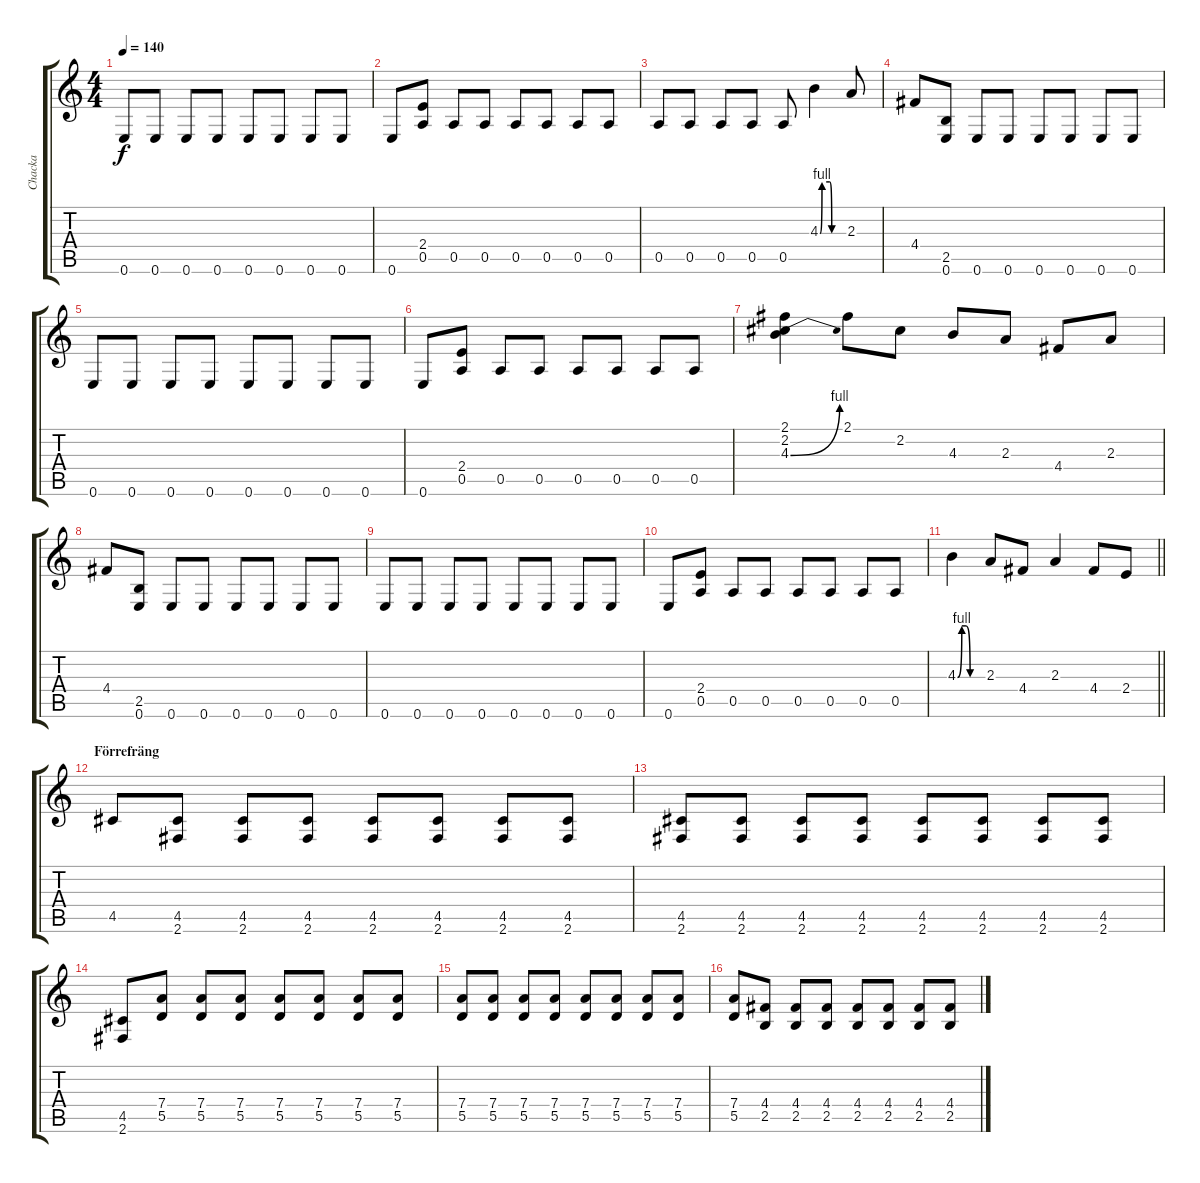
\track ("Chacka" "Chacka") {instrument distortionguitar}
\staff {score tabs}
\tuning (E4 B3 G3 D3 A2 E2) {hide}
\ts (4 4)
\tempo 140
\clef g2
\ks c
0.6.8{dy f} 0.6.8 0.6.8 0.6.8 0.6.8 0.6.8 0.6.8 0.6.8 |
0.6.8 (2.4 0.5).8 0.5.8 0.5.8 0.5.8 0.5.8 0.5.8 0.5.8 |
0.5.8 0.5.8 0.5.8 0.5.8 0.5.8 4.3{be (custom 0 0 5 4 25 4 30 0 60 0)}.4 2.3.8 |
4.4.8 (2.5 0.6).8 0.6.8 0.6.8 0.6.8 0.6.8 0.6.8 0.6.8 |
0.6.8 0.6.8 0.6.8 0.6.8 0.6.8 0.6.8 0.6.8 0.6.8 |
0.6.8 (2.4 0.5).8 0.5.8 0.5.8 0.5.8 0.5.8 0.5.8 0.5.8 |
(2.1 2.2 4.3{be (bend 0 0 60 4)}).4 2.1.8 2.2.8 4.3.8 2.3.8 4.4.8 2.3.8 |
4.4.8 (2.5 0.6).8 0.6.8 0.6.8 0.6.8 0.6.8 0.6.8 0.6.8 |
0.6.8 0.6.8 0.6.8 0.6.8 0.6.8 0.6.8 0.6.8 0.6.8 |
0.6.8 (2.4 0.5).8 0.5.8 0.5.8 0.5.8 0.5.8 0.5.8 0.5.8 |
\barLineRight lightlight
4.3{be (custom 0 0 10 4 20 4 30 0 60 0)}.4 2.3.8 4.4.8 2.3.4 4.4.8 2.4.8 |
\section ("" "Förrefräng")
4.5.8 (4.5 2.6).8 (4.5 2.6).8 (4.5 2.6).8 (4.5 2.6).8 (4.5 2.6).8 (4.5 2.6).8 (4.5 2.6).8 |
(4.5 2.6).8 (4.5 2.6).8 (4.5 2.6).8 (4.5 2.6).8 (4.5 2.6).8 (4.5 2.6).8 (4.5 2.6).8 (4.5 2.6).8 |
(4.5 2.6).8 (7.4 5.5).8 (7.4 5.5).8 (7.4 5.5).8 (7.4 5.5).8 (7.4 5.5).8 (7.4 5.5).8 (7.4 5.5).8 |
(7.4 5.5).8 (7.4 5.5).8 (7.4 5.5).8 (7.4 5.5).8 (7.4 5.5).8 (7.4 5.5).8 (7.4 5.5).8 (7.4 5.5).8 |
(7.4 5.5).8 (4.4 2.5).8 (4.4 2.5).8 (4.4 2.5).8 (4.4 2.5).8 (4.4 2.5).8 (4.4 2.5).8 (4.4 2.5).8
